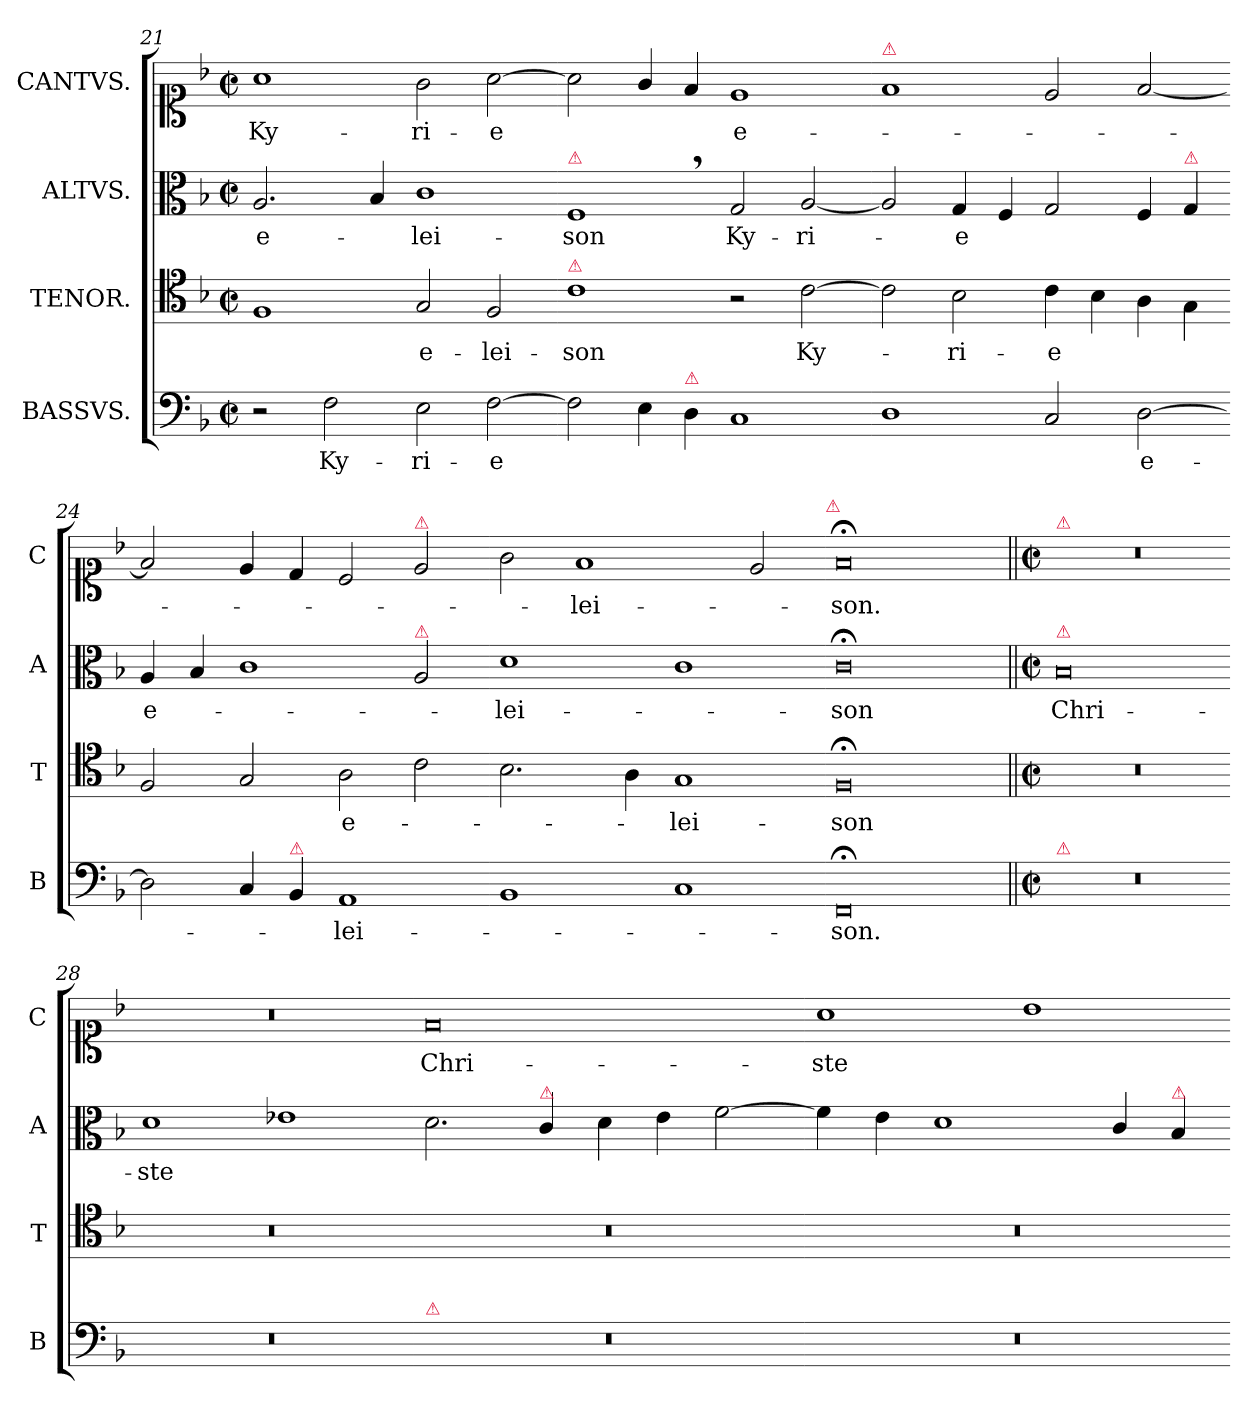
**kern	**text	**kern	**text	**kern	**text	**kern	**text
*part4	*part4	*part3	*part3	*part2	*part2	*part1	*part1
*staff4	*staff4	*staff3	*staff3	*staff2	*staff2	*staff1	*staff1
*I"BASSVS.	*	*I"TENOR.	*	*I"ALTVS.	*	*I"CANTVS.	*
*I'B	*	*I'T	*	*I'A	*	*I'C	*
*clefF4	*	*clefC4	*	*clefC3	*	*clefC1	*
*k[b-]	*	*k[b-]	*	*k[b-]	*	*k[b-]	*
*M2/1	*	*M2/1	*	*M2/1	*	*M2/1	*
*met(c|)	*	*met(c|)	*	*met(c|)	*	*met(c|)	*
=21	=21	=21	=21	=21	=21	=21	=21
!	!	!	!	!	!LO:LY:i	!	!
2r	.	1F/	.	2.A/	e-	1a\	Ky-
2F\	Ky-	.	.	.	.	.	.
.	.	.	.	4B-/	.	.	.
!	!	!	!	!	!LO:LY:i	!	!
2E\	-ri-	2G/	e-	1c\	-lei-	2g\	-ri-
[2F\	-e	2F/	-lei-	.	.	[2a\	-e
=22-	=22-	=22-	=22-	=22-	=22-	=22-	=22-
!	!	!	!	!LO:TX:a:color=crimson:t=⚠	!	!	!
!	!	!LO:TX:a:color=crimson:t=⚠	!	!	!	!	!
!	!	!	!	!	!LO:LY:i	!	!
2F\]	.	1c\	-son	1F,</	-son	2a\]	.
4E\	.	.	.	.	.	4g/	.
!LO:TX:a:color=crimson:t=⚠	!	!	!	!	!	!	!
4D\	.	.	.	.	.	4f/	.
1C/	.	2r	.	2G/	Ky-	1e/	e-
!	!	!	!LO:LY:i	!	!	!	!
.	.	[2c\	Ky-	[2A/	-ri-	.	.
=23-	=23-	=23-	=23-	=23-	=23-	=23-	=23-
!	!	!	!	!	!	!LO:TX:a:color=crimson:t=⚠	!
1D\	.	2c\]	.	2A/]	.	1f/	.
!	!	!	!LO:LY:i	!	!	!	!
.	.	2B-\	-ri-	4G/	-e	.	.
.	.	.	.	4F/	.	.	.
!	!	!	!LO:LY:i	!	!	!	!
2C/	.	4c\	-e	2G/	.	2e/	.
.	.	4B-\	.	.	.	.	.
[2D\	e-	4A\	.	4F/	.	[2f/	.
!	!	!	!	!LO:TX:a:color=crimson:t=⚠	!	!	!
.	.	4G\	.	4G/	.	.	.
=24-	=24-	=24-	=24-	=24-	=24-	=24-	=24-
2D\]	.	2F/	.	4A/	e-	2f/]	.
.	.	.	.	4B-/	.	.	.
4C/	.	2G/	.	1c\	.	4e/	.
!LO:TX:a:color=crimson:t=⚠	!	!	!	!	!	!	!
4BB-/	.	.	.	.	.	4d/	.
!	!	!	!LO:LY:i	!	!	!	!
1AA/	-lei-	2A\	e-	.	.	2c/	.
!	!	!	!	!	!	!LO:TX:a:color=crimson:t=⚠	!
!	!	!	!	!LO:TX:a:color=crimson:t=⚠	!	!	!
.	.	2c\	.	2A/	.	2e/	.
=25-	=25-	=25-	=25-	=25-	=25-	=25-	=25-
1BB-/	.	2.B-\	.	1d\	-lei-	2g\	.
.	.	.	.	.	.	1f/	-lei-
.	.	4A\	.	.	.	.	.
!	!	!	!LO:LY:i	!	!	!	!
1C/	.	1G/	-lei-	1c\	.	.	.
.	.	.	.	.	.	2e/	.
!	!	!	!	!	!	!LO:TX:a:color=crimson:t=⚠	!
=26-	=26-	=26-	=26-	=26-	=26-	=26-	=26-
!	!	!	!LO:LY:i	!	!	!	!
0FF;</	-son.	0F;</	-son	0c;<\	-son	0f;</	-son.
=27||	=27||	=27||	=27||	=27||	=27||	=27||	=27||
*M2/1	*	*M2/1	*	*M2/1	*	*M2/1	*
*met(c|)	*	*met(c|)	*	*met(c|)	*	*met(c|)	*
!	!	!	!	!	!	!LO:TX:a:color=crimson:t=⚠	!
!	!	!	!	!LO:TX:a:color=crimson:t=⚠	!	!	!
!LO:TX:a:color=crimson:t=⚠	!	!	!	!	!	!	!
0r	.	0r	.	0B-/	Chri-	0r	.
=28-	=28-	=28-	=28-	=28-	=28-	=28-	=28-
0r	.	0r	.	1d\	-ste	0r	.
.	.	.	.	1e-X\	.	.	.
=29-	=29-	=29-	=29-	=29-	=29-	=29-	=29-
!LO:TX:a:color=crimson:t=⚠	!	!	!	!	!	!	!
0r	.	0r	.	2.d\	.	0f/	Chri-
!	!	!	!	!LO:TX:a:color=crimson:t=⚠	!	!	!
.	.	.	.	4c/	.	.	.
.	.	.	.	4d\	.	.	.
.	.	.	.	4e-\	.	.	.
.	.	.	.	[2f\	.	.	.
=30-	=30-	=30-	=30-	=30-	=30-	=30-	=30-
0r	.	0r	.	4f\]	.	1a\	-ste
.	.	.	.	4e-\	.	.	.
.	.	.	.	1d\	.	.	.
.	.	.	.	.	.	1b-\	.
.	.	.	.	4c/	.	.	.
!	!	!	!	!LO:TX:a:color=crimson:t=⚠	!	!	!
.	.	.	.	4B-/	.	.	.
=-	=-	=-	=-	=-	=-	=-	=-
*-	*-	*-	*-	*-	*-	*-	*-
